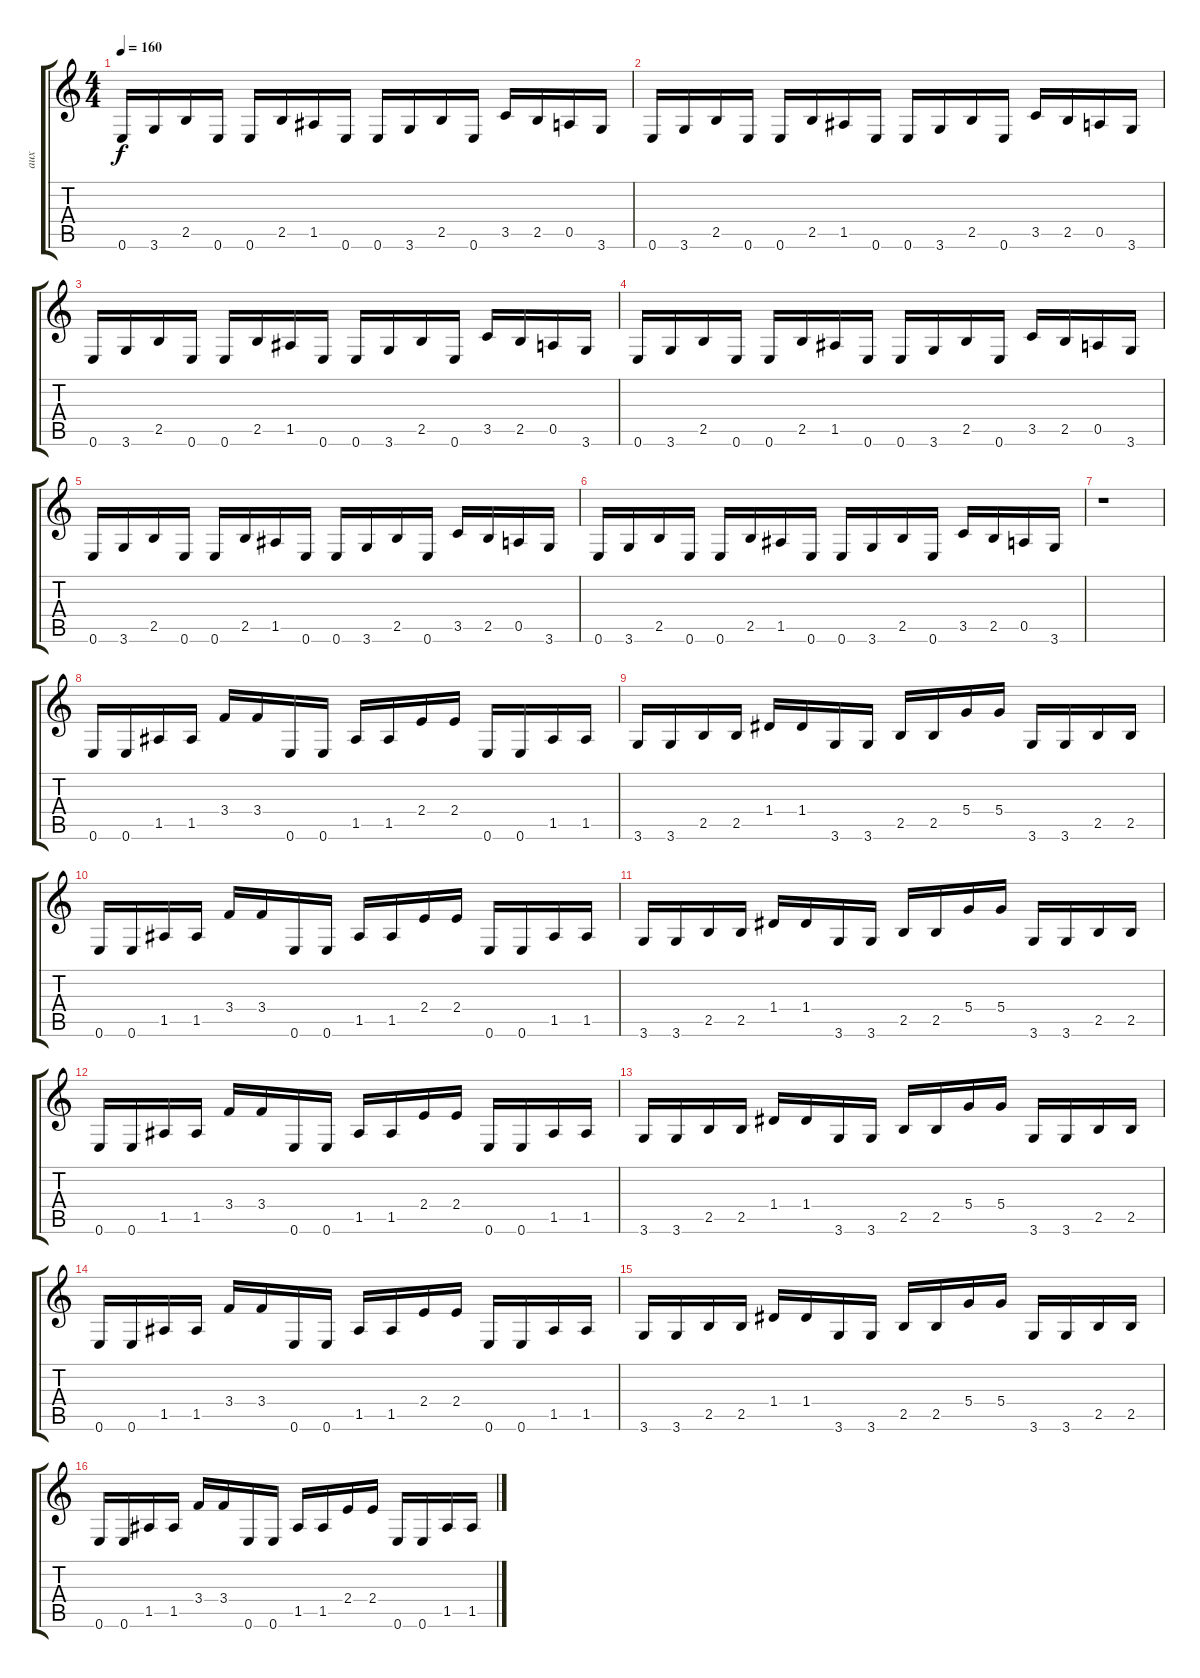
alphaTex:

\track ("aux" "aux") {instrument distortionguitar}
\staff {score tabs}
\tuning (E4 B3 G3 D3 A2 E2) {hide}
\ts (4 4)
\tempo 160
\clef g2
\ks c
0.6.16{dy f} 3.6.16 2.5.16 0.6.16 0.6.16 2.5.16 1.5.16 0.6.16 0.6.16 3.6.16 2.5.16 0.6.16 3.5.16 2.5.16 0.5.16 3.6.16 |
0.6.16 3.6.16 2.5.16 0.6.16 0.6.16 2.5.16 1.5.16 0.6.16 0.6.16 3.6.16 2.5.16 0.6.16 3.5.16 2.5.16 0.5.16 3.6.16 |
0.6.16 3.6.16 2.5.16 0.6.16 0.6.16 2.5.16 1.5.16 0.6.16 0.6.16 3.6.16 2.5.16 0.6.16 3.5.16 2.5.16 0.5.16 3.6.16 |
0.6.16 3.6.16 2.5.16 0.6.16 0.6.16 2.5.16 1.5.16 0.6.16 0.6.16 3.6.16 2.5.16 0.6.16 3.5.16 2.5.16 0.5.16 3.6.16 |
0.6.16 3.6.16 2.5.16 0.6.16 0.6.16 2.5.16 1.5.16 0.6.16 0.6.16 3.6.16 2.5.16 0.6.16 3.5.16 2.5.16 0.5.16 3.6.16 |
0.6.16 3.6.16 2.5.16 0.6.16 0.6.16 2.5.16 1.5.16 0.6.16 0.6.16 3.6.16 2.5.16 0.6.16 3.5.16 2.5.16 0.5.16 3.6.16 |
r.1 |
0.6.16 0.6.16 1.5.16 1.5.16 3.4.16 3.4.16 0.6.16 0.6.16 1.5.16 1.5.16 2.4.16 2.4.16 0.6.16 0.6.16 1.5.16 1.5.16 |
3.6.16 3.6.16 2.5.16 2.5.16 1.4.16 1.4.16 3.6.16 3.6.16 2.5.16 2.5.16 5.4.16 5.4.16 3.6.16 3.6.16 2.5.16 2.5.16 |
0.6.16 0.6.16 1.5.16 1.5.16 3.4.16 3.4.16 0.6.16 0.6.16 1.5.16 1.5.16 2.4.16 2.4.16 0.6.16 0.6.16 1.5.16 1.5.16 |
3.6.16 3.6.16 2.5.16 2.5.16 1.4.16 1.4.16 3.6.16 3.6.16 2.5.16 2.5.16 5.4.16 5.4.16 3.6.16 3.6.16 2.5.16 2.5.16 |
0.6.16 0.6.16 1.5.16 1.5.16 3.4.16 3.4.16 0.6.16 0.6.16 1.5.16 1.5.16 2.4.16 2.4.16 0.6.16 0.6.16 1.5.16 1.5.16 |
3.6.16 3.6.16 2.5.16 2.5.16 1.4.16 1.4.16 3.6.16 3.6.16 2.5.16 2.5.16 5.4.16 5.4.16 3.6.16 3.6.16 2.5.16 2.5.16 |
0.6.16 0.6.16 1.5.16 1.5.16 3.4.16 3.4.16 0.6.16 0.6.16 1.5.16 1.5.16 2.4.16 2.4.16 0.6.16 0.6.16 1.5.16 1.5.16 |
3.6.16 3.6.16 2.5.16 2.5.16 1.4.16 1.4.16 3.6.16 3.6.16 2.5.16 2.5.16 5.4.16 5.4.16 3.6.16 3.6.16 2.5.16 2.5.16 |
0.6.16 0.6.16 1.5.16 1.5.16 3.4.16 3.4.16 0.6.16 0.6.16 1.5.16 1.5.16 2.4.16 2.4.16 0.6.16 0.6.16 1.5.16 1.5.16
